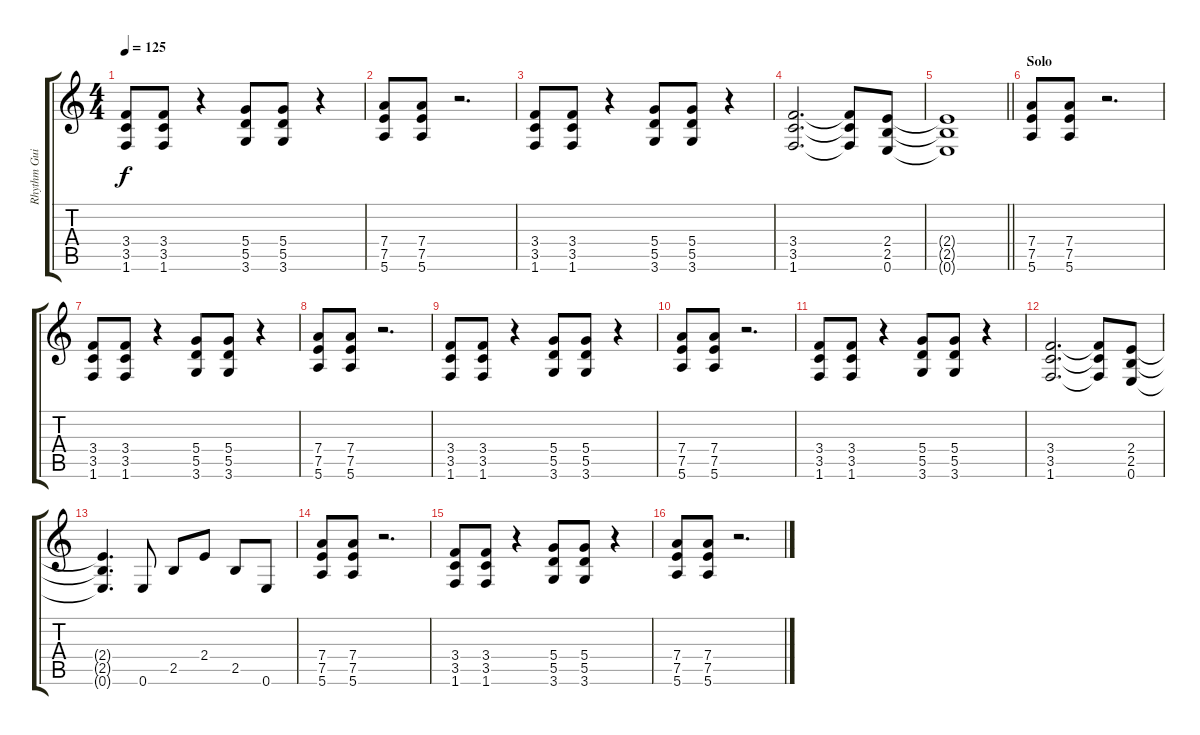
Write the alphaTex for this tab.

\track ("Rhythm Guitar" "Rhythm Gui") {instrument distortionguitar}
\staff {score tabs}
\tuning (E4 B3 G3 D3 A2 E2) {hide}
\ts (4 4)
\tempo 125
\clef g2
\ks c
(3.4 3.5 1.6).8{dy f} (3.4 3.5 1.6).8 r.4 (5.4 5.5 3.6).8 (5.4 5.5 3.6).8 r.4 |
(7.4 7.5 5.6).8 (7.4 7.5 5.6).8 r.2{d} |
(3.4 3.5 1.6).8 (3.4 3.5 1.6).8 r.4 (5.4 5.5 3.6).8 (5.4 5.5 3.6).8 r.4 |
(3.4 3.5 1.6).2{d} (3.4{t} 3.5{t} 1.6{t}).8 (2.4 2.5 0.6).8 |
\barLineRight lightlight
(2.4{t} 2.5{t} 0.6{t}).1 |
\section ("" "Solo")
(7.4 7.5 5.6).8 (7.4 7.5 5.6).8 r.2{d} |
(3.4 3.5 1.6).8 (3.4 3.5 1.6).8 r.4 (5.4 5.5 3.6).8 (5.4 5.5 3.6).8 r.4 |
(7.4 7.5 5.6).8 (7.4 7.5 5.6).8 r.2{d} |
(3.4 3.5 1.6).8 (3.4 3.5 1.6).8 r.4 (5.4 5.5 3.6).8 (5.4 5.5 3.6).8 r.4 |
(7.4 7.5 5.6).8 (7.4 7.5 5.6).8 r.2{d} |
(3.4 3.5 1.6).8 (3.4 3.5 1.6).8 r.4 (5.4 5.5 3.6).8 (5.4 5.5 3.6).8 r.4 |
(3.4 3.5 1.6).2{d} (3.4{t} 3.5{t} 1.6{t}).8 (2.4 2.5 0.6).8 |
(2.4{t} 2.5{t} 0.6{t}).4{d} 0.6.8 2.5.8 2.4.8 2.5.8 0.6.8 |
(7.4 7.5 5.6).8 (7.4 7.5 5.6).8 r.2{d} |
(3.4 3.5 1.6).8 (3.4 3.5 1.6).8 r.4 (5.4 5.5 3.6).8 (5.4 5.5 3.6).8 r.4 |
(7.4 7.5 5.6).8 (7.4 7.5 5.6).8 r.2{d}
